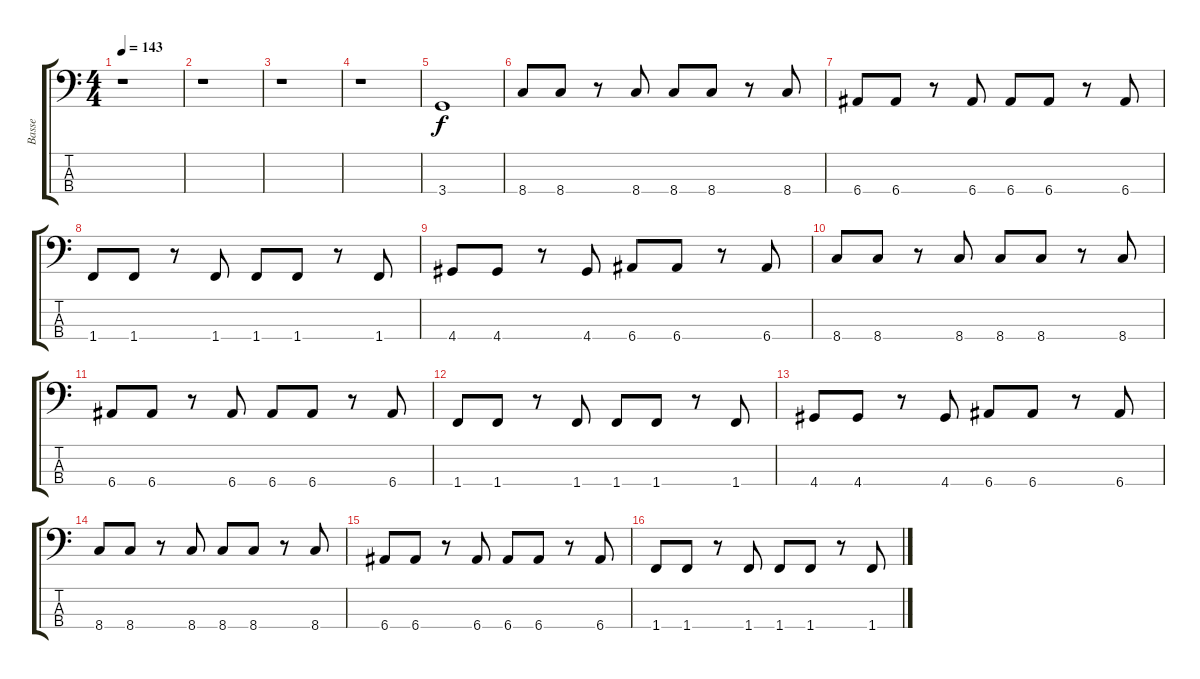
\track ("Basse" "Basse") {instrument electricbassfinger}
\staff {score tabs}
\tuning (G2 D2 A1 E1) {hide}
\ts (4 4)
\tempo 143
\clef f4
\ks c
r.1{dy f instrument electricbassfinger} |
r.1 |
r.1 |
r.1 |
3.4.1 |
8.4.8 8.4.8 r.8 8.4.8 8.4.8 8.4.8 r.8 8.4.8 |
6.4.8 6.4.8 r.8 6.4.8 6.4.8 6.4.8 r.8 6.4.8 |
1.4.8 1.4.8 r.8 1.4.8 1.4.8 1.4.8 r.8 1.4.8 |
4.4.8 4.4.8 r.8 4.4.8 6.4.8 6.4.8 r.8 6.4.8 |
8.4.8 8.4.8 r.8 8.4.8 8.4.8 8.4.8 r.8 8.4.8 |
6.4.8 6.4.8 r.8 6.4.8 6.4.8 6.4.8 r.8 6.4.8 |
1.4.8 1.4.8 r.8 1.4.8 1.4.8 1.4.8 r.8 1.4.8 |
4.4.8 4.4.8 r.8 4.4.8 6.4.8 6.4.8 r.8 6.4.8 |
8.4.8 8.4.8 r.8 8.4.8 8.4.8 8.4.8 r.8 8.4.8 |
6.4.8 6.4.8 r.8 6.4.8 6.4.8 6.4.8 r.8 6.4.8 |
1.4.8 1.4.8 r.8 1.4.8 1.4.8 1.4.8 r.8 1.4.8
